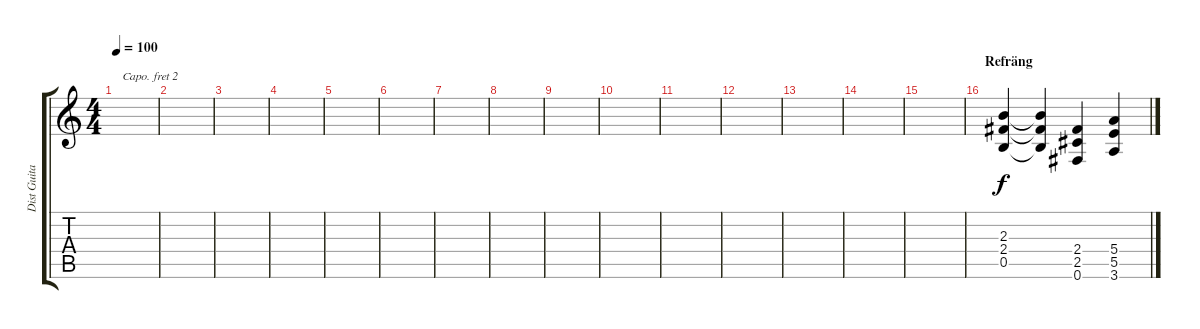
\track ("Dist Guitar" "Dist Guita") {instrument overdrivenguitar}
\staff {score tabs}
\capo 2
\tuning (E4 B3 G3 D3 A2 E2) {hide}
\ts (4 4)
\tempo 100
\clef g2
\ks c
|
|
|
|
|
|
|
|
|
|
|
|
|
|
|
\section ("" "Refräng")
(2.3 2.4 0.5).4 (2.3{t} 2.4{t} 0.5{t}).4 (2.4 2.5 0.6).4 (5.4 5.5 3.6).4
